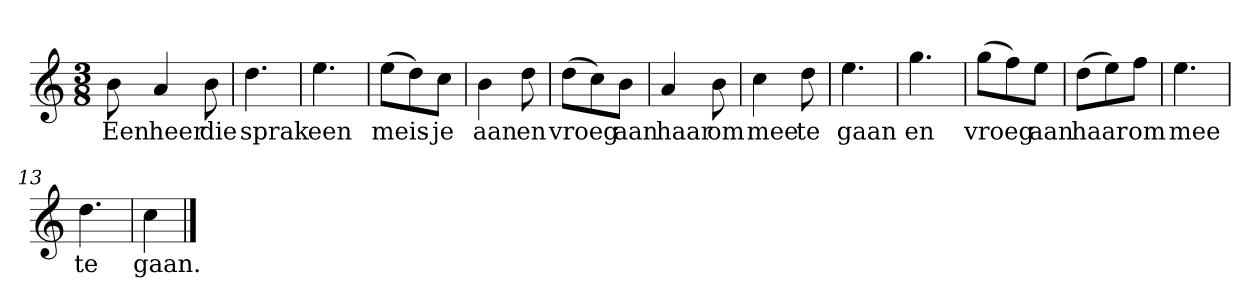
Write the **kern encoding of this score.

**kern	**text
*part1	*part1
*staff1	*staff1
*clefG2	*
*k[]	*
*C:	*
*M3/8	*
*MM120	*
=	=
8b	Een
4a	heer
8b	die
=1	=1
4.dd	sprak
=2	=2
4.ee	een
=3	=3
(8ee\L	meis-
8dd\)	.
8cc\J	-je
=4	=4
4b	aan
8dd	en
=5	=5
(8dd\L	vroeg
8cc\)	.
8b\J	aan
=6	=6
4a	haar
8b	om
=7	=7
4cc	mee
8dd	te
=8	=8
4.ee	gaan
=9	=9
4.gg	en
=10	=10
(8gg\L	vroeg
8ff\)	.
8ee\J	aan
=11	=11
(8dd\L	haar
8ee\)	.
8ff\J	om
=12	=12
4.ee	mee
=13	=13
4.dd	te
=14	=14
4cc	gaan.
==	==
*-	*-
